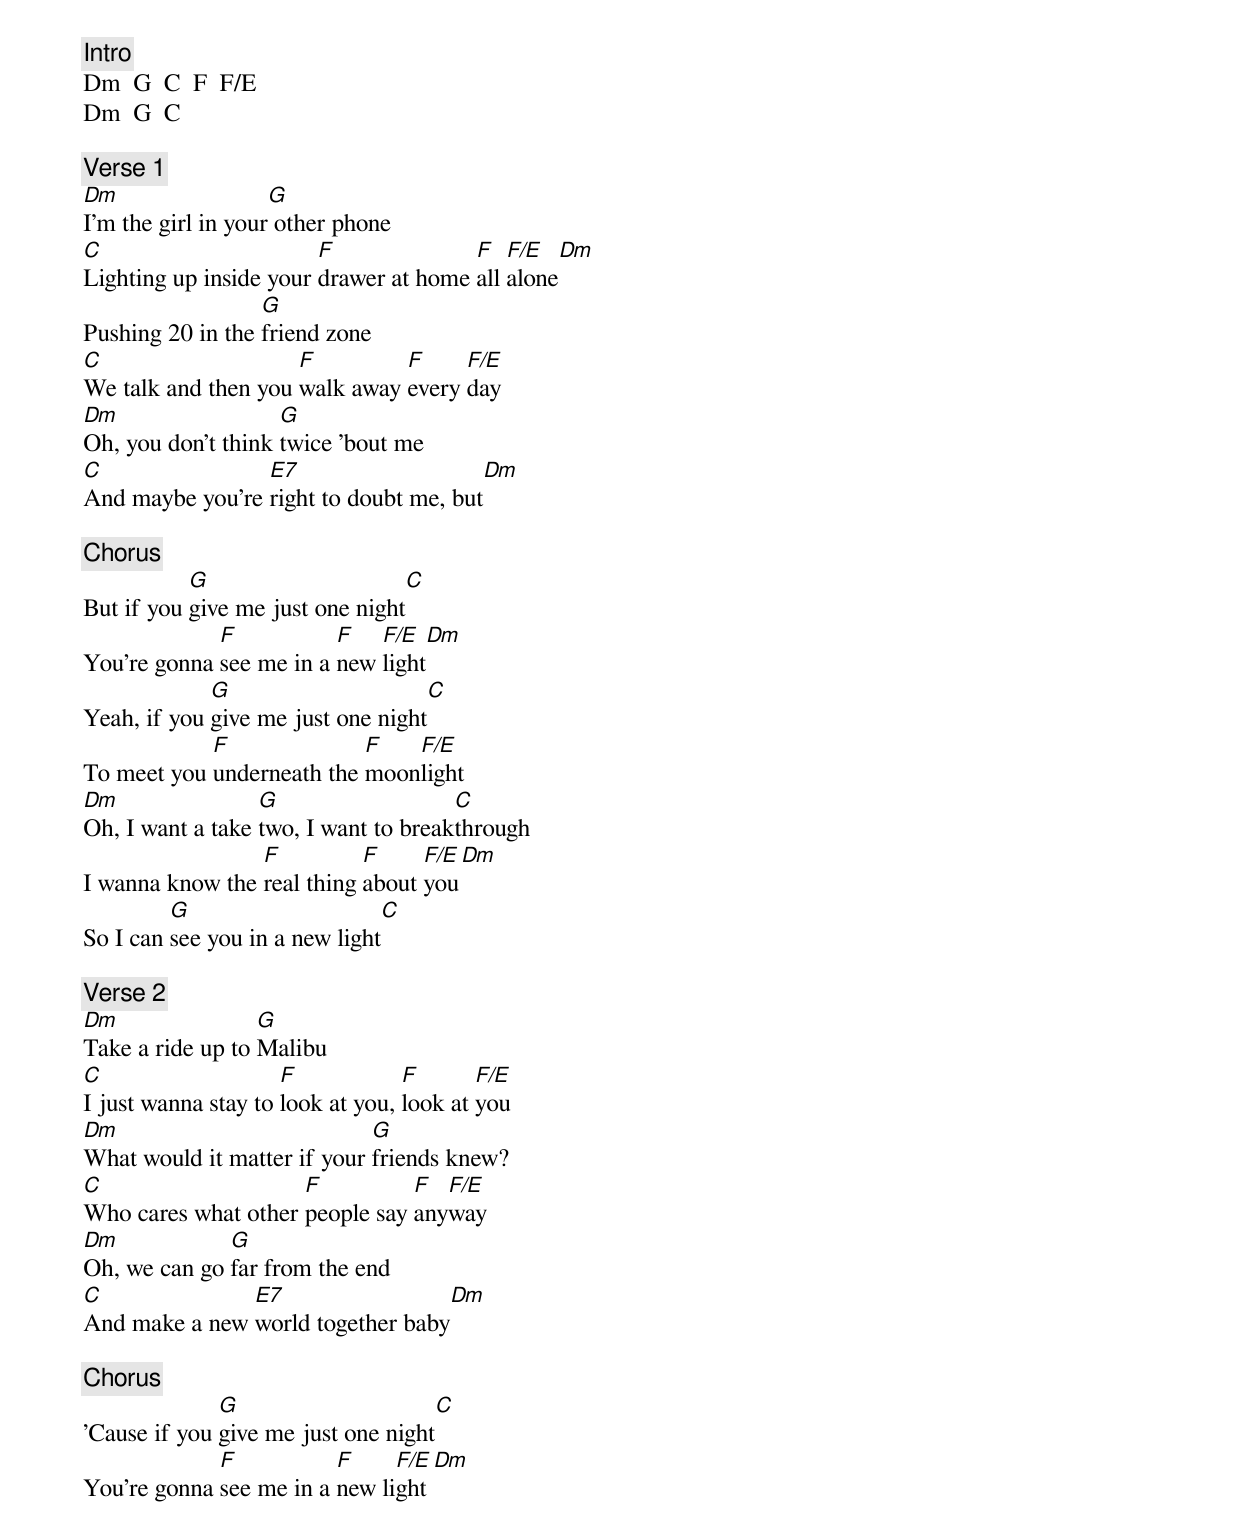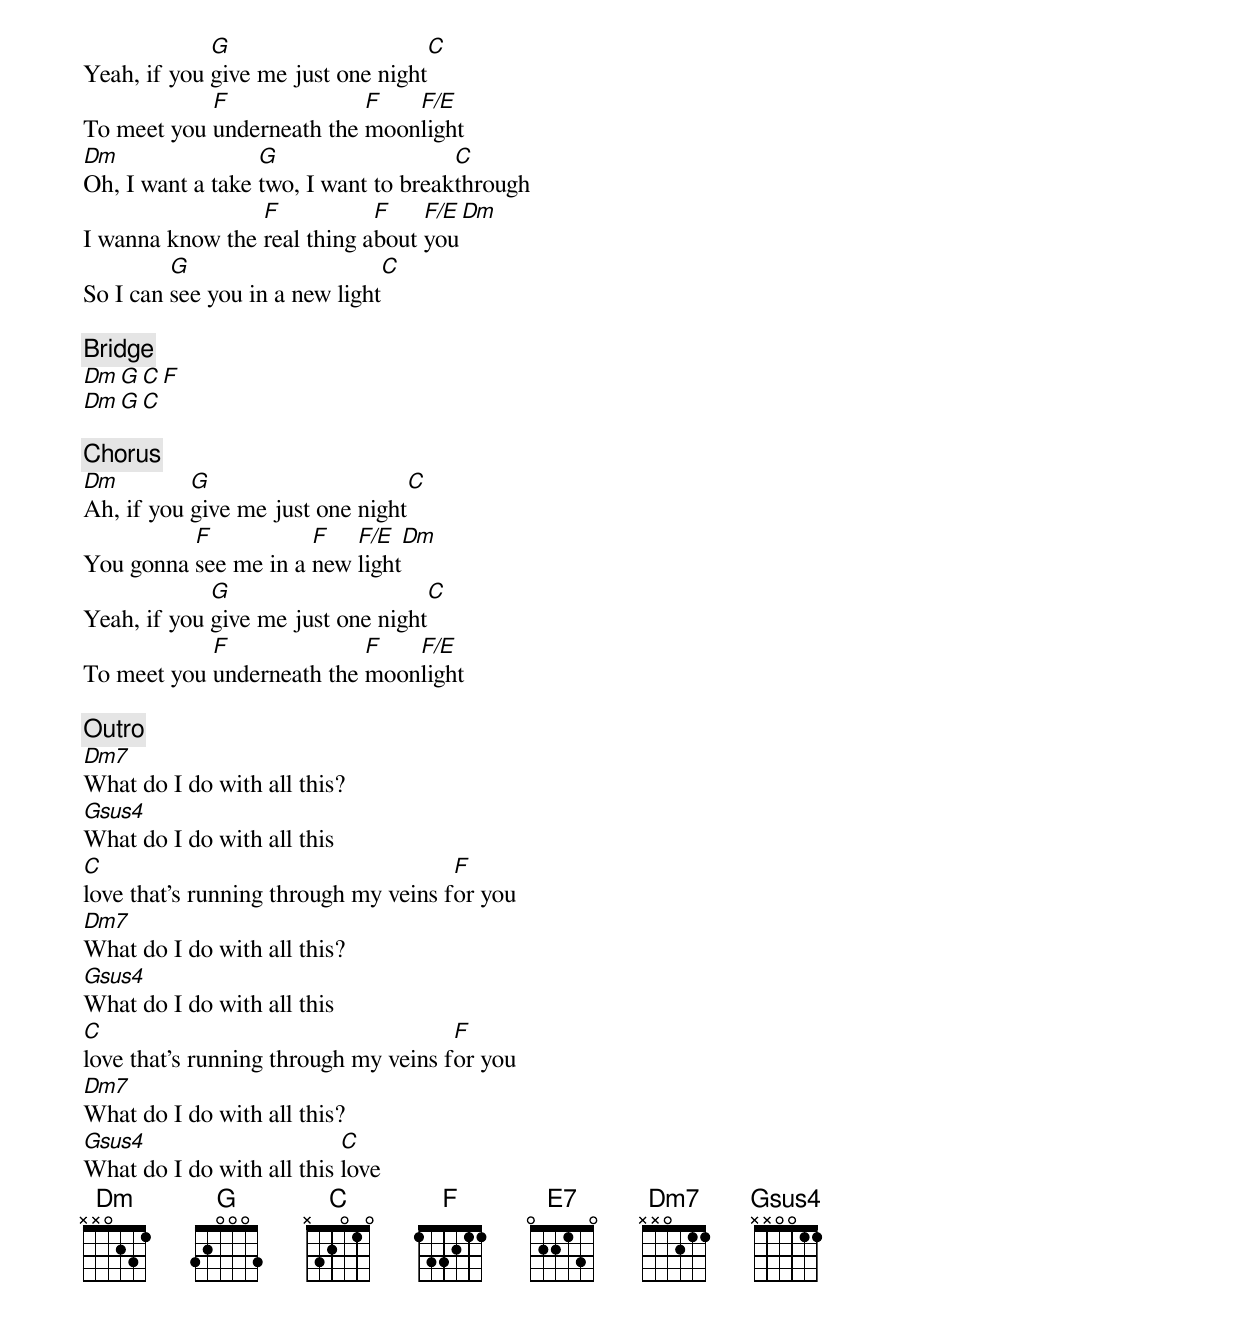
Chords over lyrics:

[Intro]
Dm  G  C  F  F/E
Dm  G  C

[Verse 1]
Dm                  G
I'm the girl in your other phone
C                       F              F   F/E   Dm
Lighting up inside your drawer at home all alone
                  G
Pushing 20 in the friend zone
C                    F         F     F/E
We talk and then you walk away every day
Dm                  G
Oh, you don't think twice 'bout me
C                E7                     Dm
And maybe you're right to doubt me, but

[Chorus]
           G                      C
But if you give me just one night
             F           F   F/E  Dm
You're gonna see me in a new light
             G                     C
Yeah, if you give me just one night
            F              F   F/E
To meet you underneath the moonlight
Dm                G                   C
Oh, I want a take two, I want to breakthrough
                 F          F     F/E  Dm
I wanna know the real thing about you
         G                     C
So I can see you in a new light

[Verse 2]
Dm                G
Take a ride up to Malibu
C                    F            F       F/E
I just wanna stay to look at you, look at you
Dm                           G
What would it matter if your friends knew?
C                    F          F  F/E
Who cares what other people say anyway
Dm            G
Oh, we can go far from the end
C              E7                  Dm
And make a new world together baby

[Chorus]
              G                      C
'Cause if you give me just one night
             F           F     F/E  Dm
You're gonna see me in a new light
             G                      C
Yeah, if you give me just one night
            F              F   F/E
To meet you underneath the moonlight
Dm                G                   C
Oh, I want a take two, I want to breakthrough
                 F           F    F/E  Dm
I wanna know the real thing about you
         G                      C
So I can see you in a new light

[Bridge]
Dm  G  C  F
Dm  G  C

[Chorus]
Dm         G                      C
Ah, if you give me just one night
          F           F   F/E  Dm
You gonna see me in a new light
             G                      C
Yeah, if you give me just one night
            F              F   F/E
To meet you underneath the moonlight

[Outro]
Dm7
What do I do with all this?
Gsus4
What do I do with all this
C                                     F
love that's running through my veins for you
Dm7
What do I do with all this?
Gsus4
What do I do with all this
C                                     F
love that's running through my veins for you
Dm7
What do I do with all this?
Gsus4                      C
What do I do with all this love
